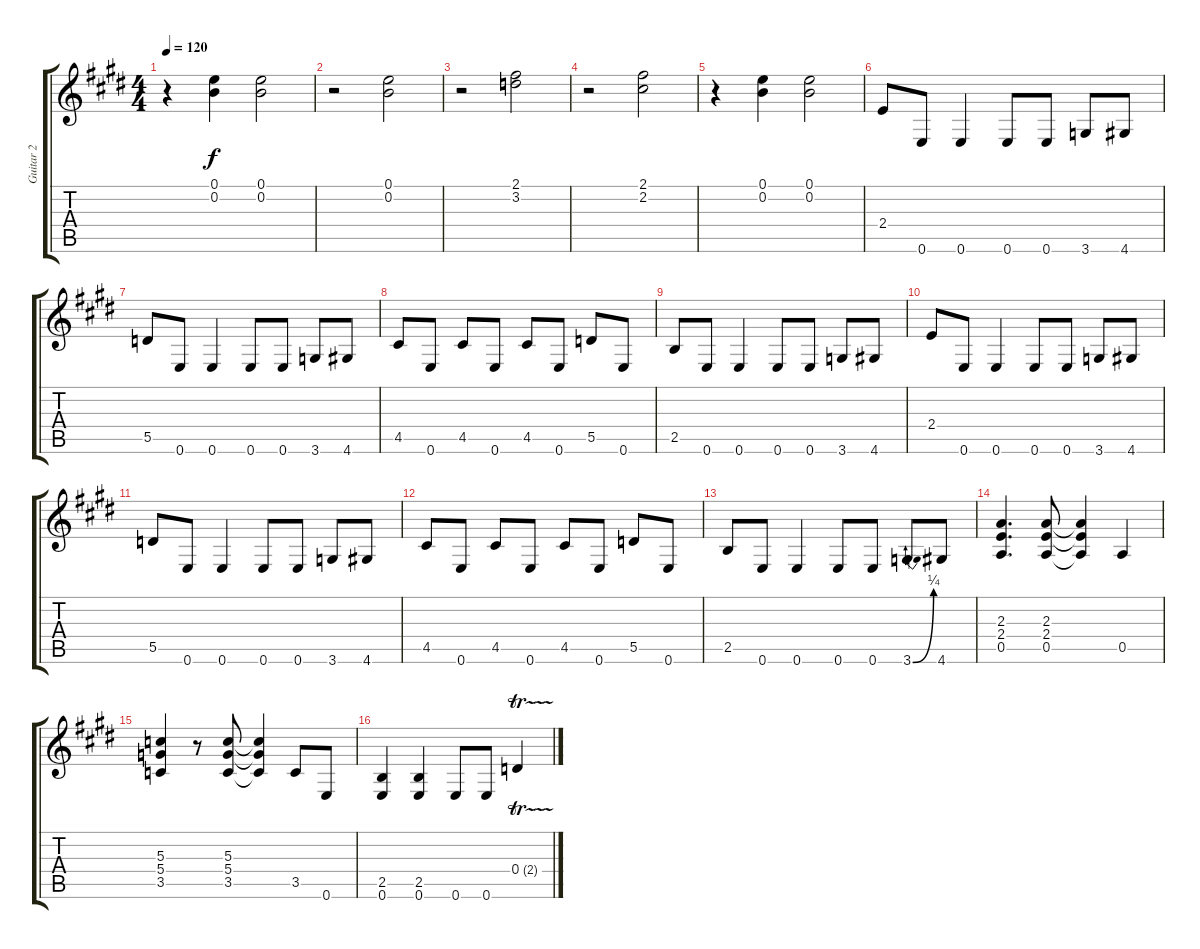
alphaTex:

\track ("Guitar 2" "Guitar 2") {instrument distortionguitar}
\staff {score tabs}
\tuning (E4 B3 G3 D3 A2 E2) {hide}
\ts (4 4)
\tempo 120
\clef g2
\ks e
r.4{dy f} (0.1 0.2).4 (0.1 0.2).2 |
r.2 (0.1 0.2).2 |
r.2 (2.1 3.2).2 |
r.2 (2.1 2.2).2 |
r.4 (0.1 0.2).4 (0.1 0.2).2 |
2.4.8 0.6.8 0.6.4 0.6.8 0.6.8 3.6.8 4.6.8 |
5.5.8 0.6.8 0.6.4 0.6.8 0.6.8 3.6.8 4.6.8 |
4.5.8 0.6.8 4.5.8 0.6.8 4.5.8 0.6.8 5.5.8 0.6.8 |
2.5.8 0.6.8 0.6.4 0.6.8 0.6.8 3.6.8 4.6.8 |
2.4.8 0.6.8 0.6.4 0.6.8 0.6.8 3.6.8 4.6.8 |
5.5.8 0.6.8 0.6.4 0.6.8 0.6.8 3.6.8 4.6.8 |
4.5.8 0.6.8 4.5.8 0.6.8 4.5.8 0.6.8 5.5.8 0.6.8 |
2.5.8 0.6.8 0.6.4 0.6.8 0.6.8 3.6{be (bend 0 0 60 1)}.8 4.6.8 |
(2.3 2.4 0.5).4{d} (2.3 2.4 0.5).8 (2.3{t} 2.4{t} 0.5{t}).4 0.5.4 |
(5.3 5.4 3.5).4 r.8 (5.3 5.4 3.5).8 (5.3{t} 5.4{t} 3.5{t}).4 3.5.8 0.6.8 |
(2.5 0.6).4 (2.5 0.6).4 0.6.8 0.6.8 0.4{tr (2 32)}.4
